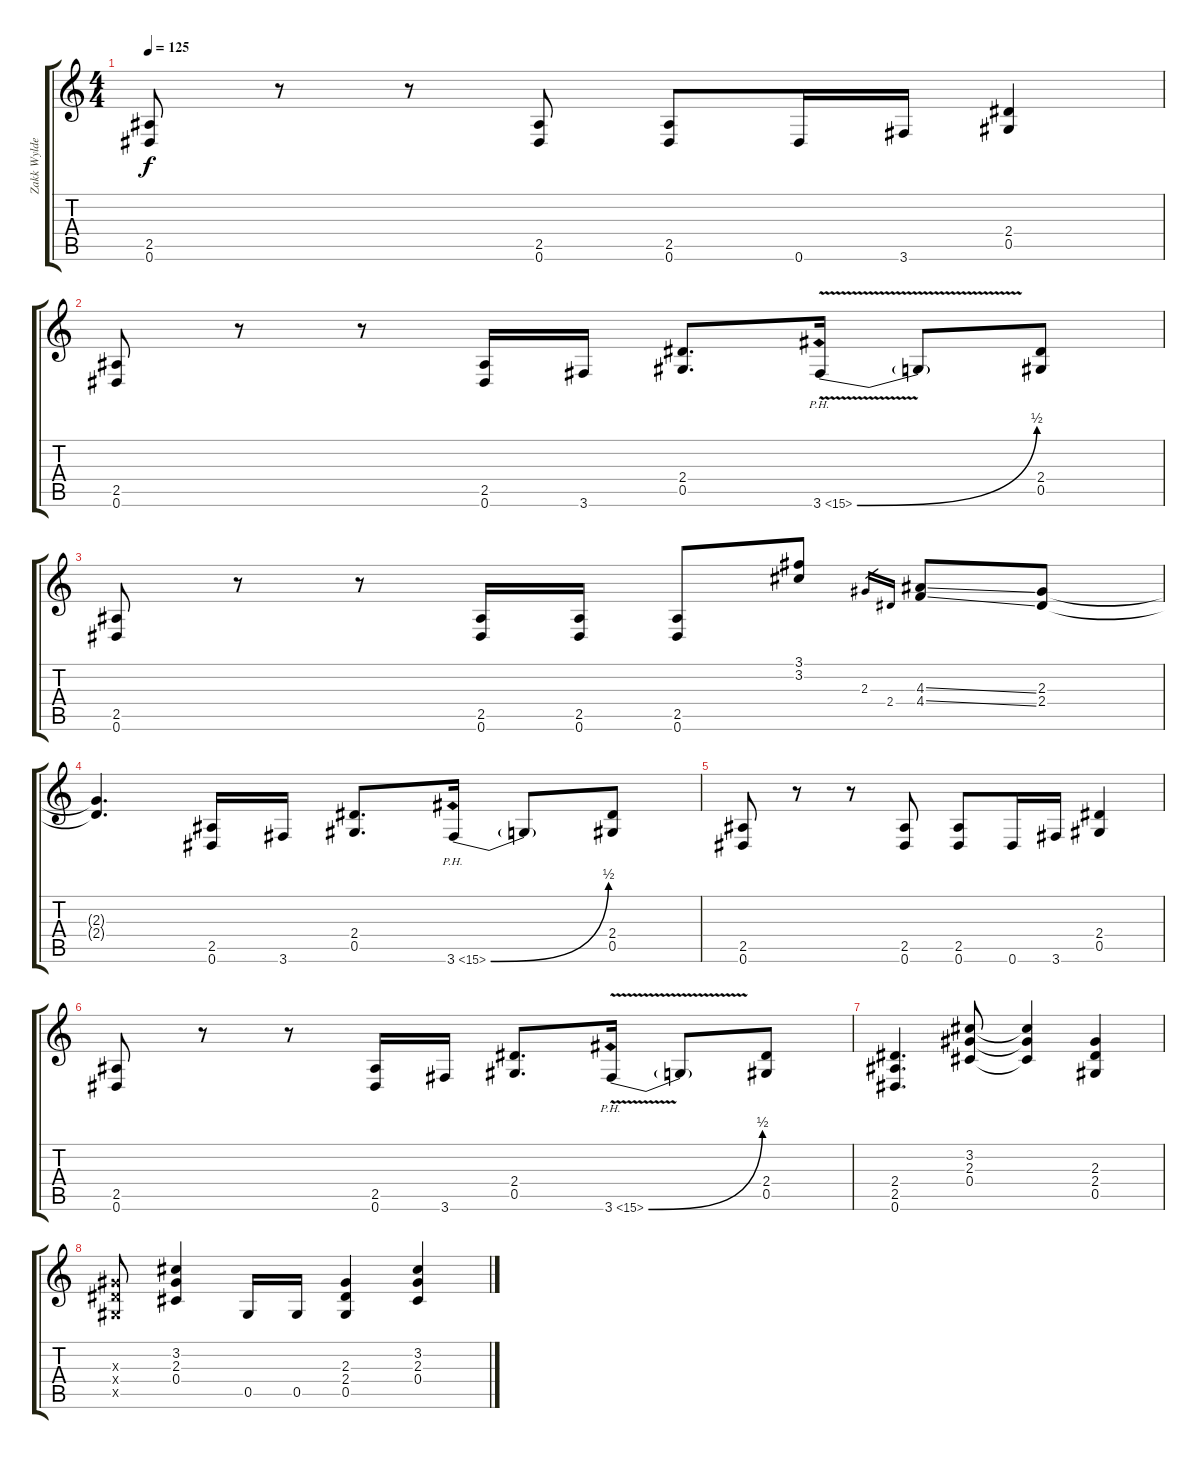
\track ("Zakk Wylde" "Zakk Wylde") {instrument overdrivenguitar}
\staff {score tabs}
\tuning (Eb4 Bb3 Gb3 Db3 Ab2 Eb2) {hide}
\ts (4 4)
\tempo 125
\clef g2
\ks c
(2.5 0.6).8{dy f} r.8 r.8 (2.5 0.6).8 (2.5 0.6).8 0.6.16 3.6.16 (2.4 0.5).4 |
(2.5 0.6).8 r.8 r.8 (2.5 0.6).16 3.6.16 (2.4 0.5).8{d} 3.6{be (bend 0 0 60 2) ph 12 v}.16{instrument guitarharmonics} 3.6{t}.8 (2.4 0.5).8{instrument overdrivenguitar} |
(2.5 0.6).8 r.8 r.8 (2.5 0.6).16 (2.5 0.6).16 (2.5 0.6).8 (3.1 3.2).8 2.3.16{gr} 2.4.16{gr} (4.3{ss} 4.4{ss}).8 (2.3 2.4).8 |
(2.3{t} 2.4{t}).4{d} (2.5 0.6).16 3.6.16 (2.4 0.5).8{d} 3.6{be (bend 0 0 60 2) ph 12}.16{instrument guitarharmonics} 3.6{t}.8 (2.4 0.5).8{instrument overdrivenguitar} |
(2.5 0.6).8 r.8 r.8 (2.5 0.6).8 (2.5 0.6).8 0.6.16 3.6.16 (2.4 0.5).4 |
(2.5 0.6).8 r.8 r.8 (2.5 0.6).16 3.6.16 (2.4 0.5).8{d} 3.6{be (bend 0 0 60 2) ph 12 v}.16{instrument guitarharmonics} 3.6{t}.8 (2.4 0.5).8{instrument overdrivenguitar} |
(2.4 2.5 0.6).4{d} (3.2 2.3 0.4).8 (3.2{t} 2.3{t} 0.4{t}).4 (2.3 2.4 0.5).4 |
(2.3{x} 2.4{x} 0.5{x}).8 (3.2 2.3 0.4).4 0.5.16 0.5.16 (2.3 2.4 0.5).4 (3.2 2.3 0.4).4
